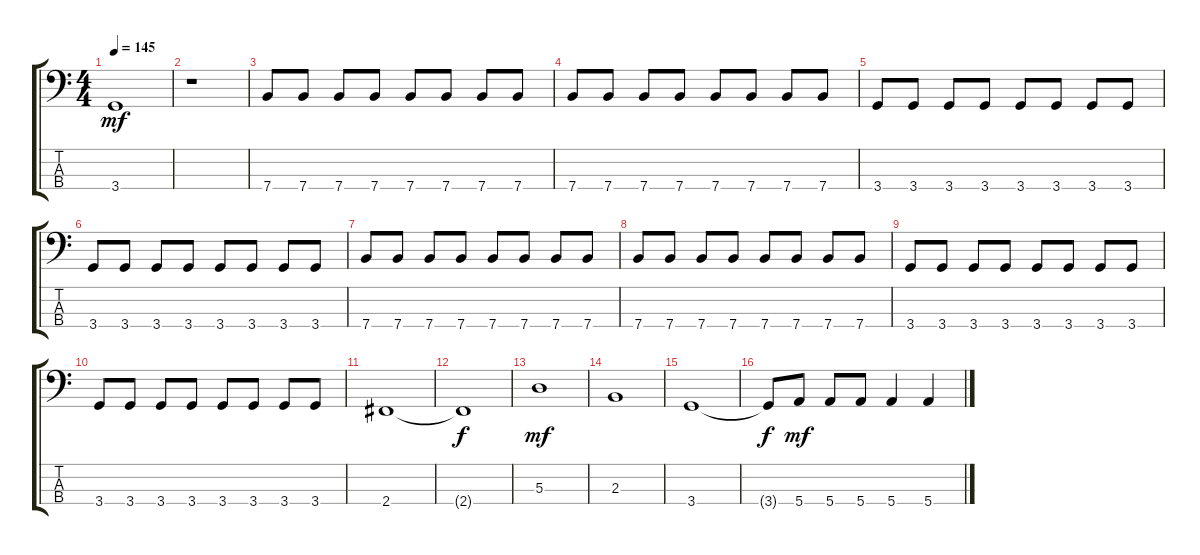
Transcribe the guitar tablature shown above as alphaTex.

\track "" {instrument electricbassfinger}
\staff {score tabs}
\tuning (G2 D2 A1 E1) {hide}
\ts (4 4)
\tempo 145
\clef f4
\ks c
3.4.1{dy mf} |
r.1 |
7.4.8 7.4.8 7.4.8 7.4.8 7.4.8 7.4.8 7.4.8 7.4.8 |
7.4.8 7.4.8 7.4.8 7.4.8 7.4.8 7.4.8 7.4.8 7.4.8 |
3.4.8 3.4.8 3.4.8 3.4.8 3.4.8 3.4.8 3.4.8 3.4.8 |
3.4.8 3.4.8 3.4.8 3.4.8 3.4.8 3.4.8 3.4.8 3.4.8 |
7.4.8 7.4.8 7.4.8 7.4.8 7.4.8 7.4.8 7.4.8 7.4.8 |
7.4.8 7.4.8 7.4.8 7.4.8 7.4.8 7.4.8 7.4.8 7.4.8 |
3.4.8 3.4.8 3.4.8 3.4.8 3.4.8 3.4.8 3.4.8 3.4.8 |
3.4.8 3.4.8 3.4.8 3.4.8 3.4.8 3.4.8 3.4.8 3.4.8 |
2.4.1 |
2.4{t}.1{dy f} |
5.3.1{dy mf} |
2.3.1 |
3.4.1 |
3.4{t}.8{dy f} 5.4.8{dy mf} 5.4.8 5.4.8 5.4.4 5.4.4
